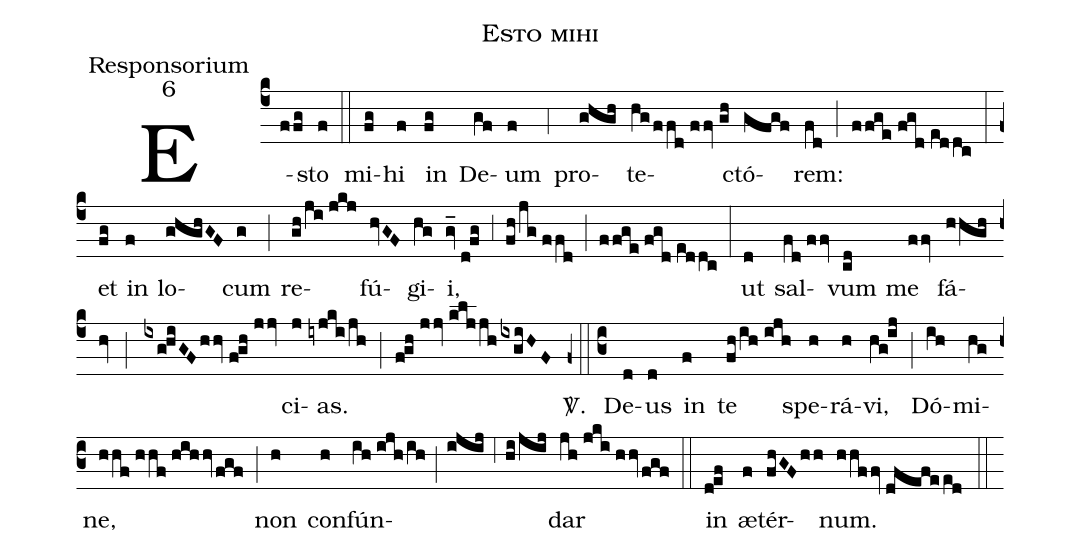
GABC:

name:Esto mihi;
office-part:Responsorium;
mode:6;
%%
(c4) E(ffg)sto(f) (::)
mi(fg)hi(f) in(fg) De(gf)um(f) (,4) pro(ghgh)te(hg/ffd//ffv//gh)ctó(gfgf)rem:(fd) (;) (ffge//fgd//eddc) (:)
et(fg) in(f) lo(ghghGF)cum(g) (;) re(gh/ji//jkj)fú(hvGF)gi(hg)i,(gv_//d!fg) (,3) (fh/jg//ffd) (;) (ffge//fgd//eddc) (:)
ut(d) sal(fd//ffv)vum(cd) me(ffv) fá(hhghhv;ixg!hiGF/hhv//f!gh//jjv)ci(j)as.(iyjki/jh) (;) (f!gh//jjv//kljjh/ixgiHF)
<sp>V/</sp>.(z0::c3) De(d)us(d) in(f) te(fh/ih//ijh) spe(h)rá(h)vi,(hg!ij) (;) Dó(ih)mi(hg)ne,(hhf//hhf//hihhv/fgf) (;) non(h) con(h)fún(ih//ijh/ih;ijij,6hi/jij)dar(jh//jki//hhv/fgf) (::)
in(d!ef) æ(f)tér(fhGF/hh)num.(hhffv//dfefeed) (::)
